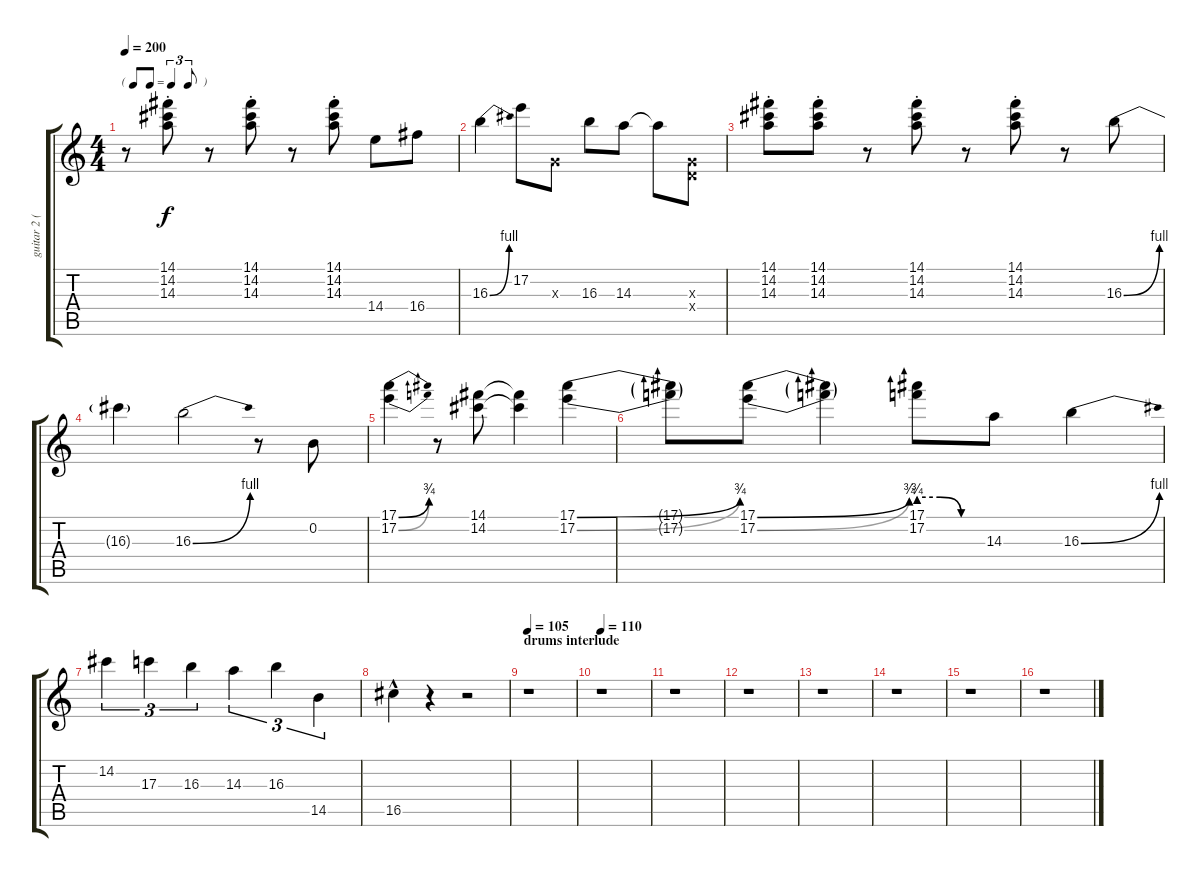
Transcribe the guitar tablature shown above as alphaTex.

\track ("guitar 2 (slide)" "guitar 2 (") {instrument overdrivenguitar}
\staff {score tabs}
\tuning (E4 B3 G3 D3 A2 E2) {hide}
\ts (4 4)
\tf triplet8th
\tempo 200
\clef g2
\ks c
r.8{dy f} (14.1{st} 14.2{st} 14.3{st}).8 r.8 (14.1{st} 14.2{st} 14.3{st}).8 r.8 (14.1{st} 14.2{st} 14.3{st}).8 14.4.8 16.4.8 |
16.3{be (bend 0 0 60 4)}.4 17.2.8 0.3{x}.8 16.3.8 14.3.8 14.3{t}.8 (0.3{x} 0.4{x}).8 |
(14.1{st} 14.2{st} 14.3{st}).8 (14.1{st} 14.2{st} 14.3{st}).8 r.8 (14.1{st} 14.2{st} 14.3{st}).8 r.8 (14.1{st} 14.2{st} 14.3{st}).8 r.8 16.3{be (bend 0 0 60 4)}.8 |
16.3{t}.4 16.3{be (bend 0 0 60 4)}.2 r.8 0.2.8 |
(17.1{be (bend 0 0 60 3)} 17.2{be (bend 0 0 60 3)}).4 r.8 (14.1 14.2).8 (14.1{t} 14.2{t}).4 (17.1{be (bend 0 0 60 3)} 17.2{be (bend 0 0 60 3)}).4 |
(17.1{t} 17.2{t}).8 (17.1{be (bend 0 0 60 3)} 17.2{be (bend 0 0 60 3)}).8 (17.1{t} 17.2{t}).4 (17.1{be (custom 0 3 20 3 40 0 60 0)} 17.2{be (custom 0 3 20 3 40 0 60 0)}).8 14.3.8 16.3{be (bend 0 0 60 4)}.4 |
14.2.4{tu (3 2)} 17.3.4{tu (3 2)} 16.3.4{tu (3 2)} 14.3.4{tu (3 2)} 16.3.4{tu (3 2)} 14.5.4{tu (3 2)} |
16.5{hac}.4 r.4 r.2 |
\section ("" "drums interlude")
\tempo 105
r.1 |
\tempo 110
r.1 |
r.1 |
r.1 |
r.1 |
r.1 |
r.1 |
r.1
